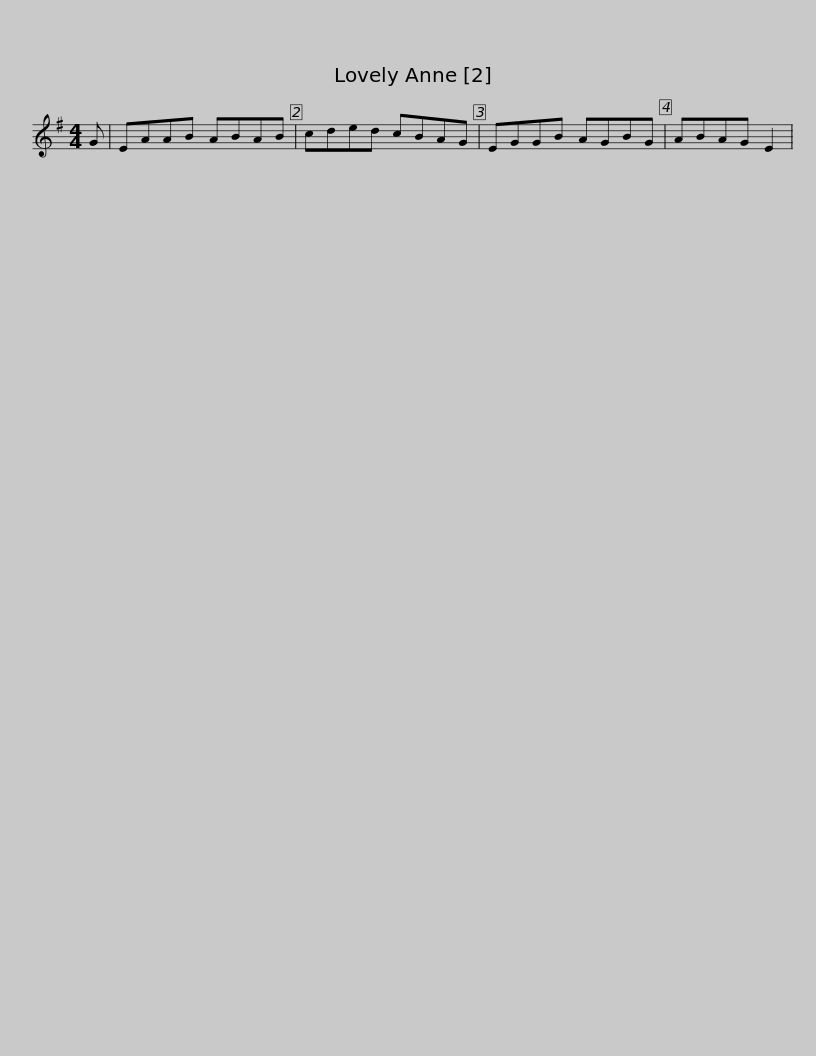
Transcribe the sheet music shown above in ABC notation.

X:1
L:1/8
M:4/4
I:linebreak $
K:G
V:1 treble
V:1
 G | EAAB ABAB | cded cBAG | EGGB AGBG | ABAG E2 | %5
